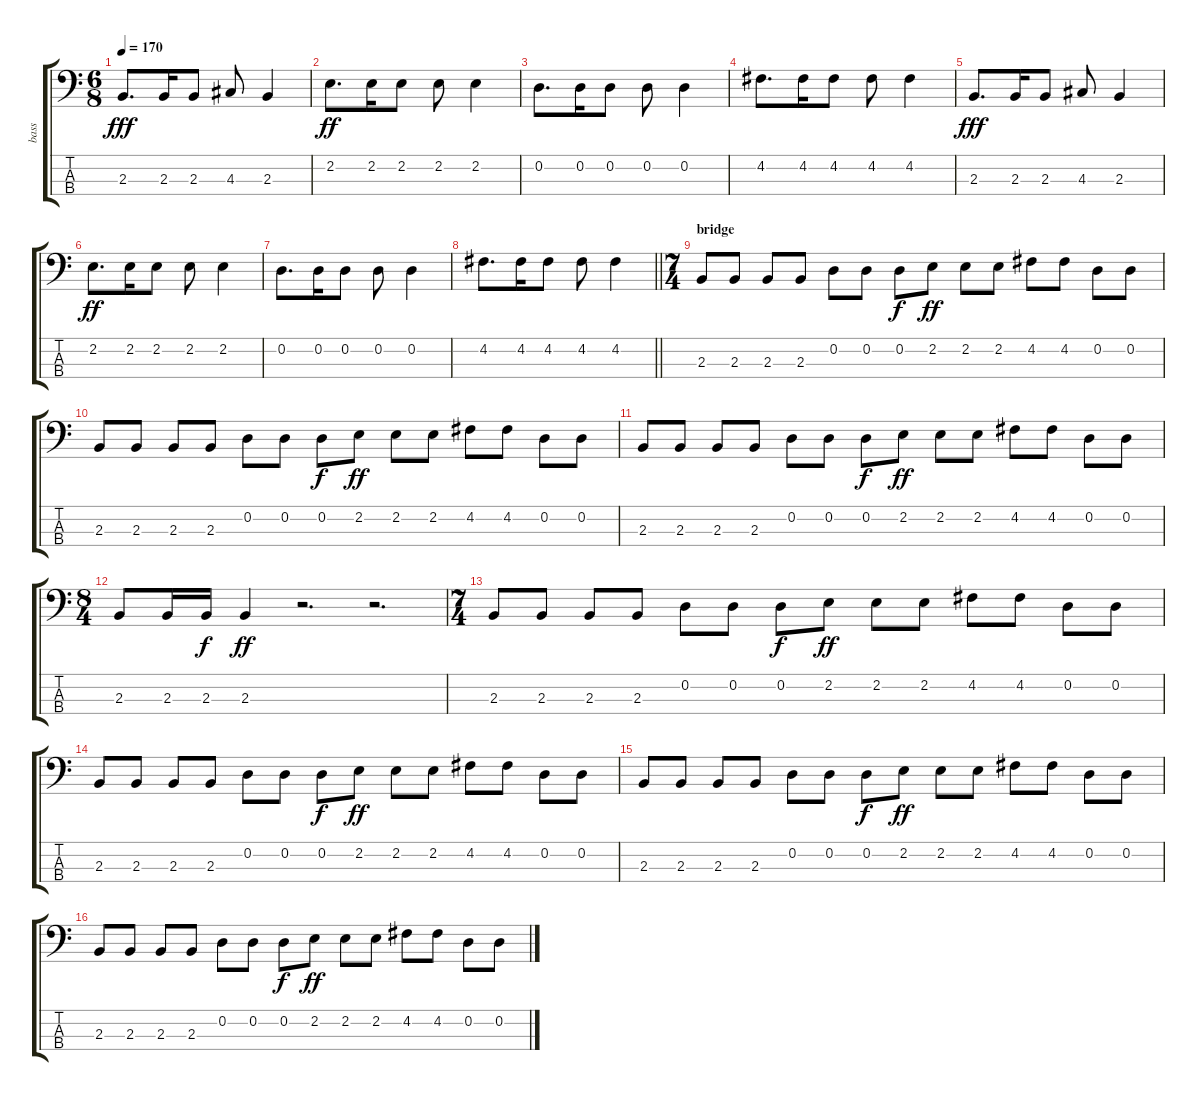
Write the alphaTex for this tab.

\track ("bass" "bass") {instrument electricbassfinger}
\staff {score tabs}
\tuning (G2 D2 A1 E1) {hide}
\ts (6 8)
\tempo 170
\clef f4
\ks c
2.3.8{d dy fff} 2.3.16 2.3.8 4.3.8 2.3.4 |
2.2.8{d dy ff} 2.2.16 2.2.8 2.2.8 2.2.4 |
0.2.8{d} 0.2.16 0.2.8 0.2.8 0.2.4 |
4.2.8{d} 4.2.16 4.2.8 4.2.8 4.2.4 |
2.3.8{d dy fff} 2.3.16 2.3.8 4.3.8 2.3.4 |
2.2.8{d dy ff} 2.2.16 2.2.8 2.2.8 2.2.4 |
0.2.8{d} 0.2.16 0.2.8 0.2.8 0.2.4 |
\barLineRight lightlight
4.2.8{d} 4.2.16 4.2.8 4.2.8 4.2.4 |
\ts (7 4)
\section ("" "bridge")
2.3.8 2.3.8 2.3.8 2.3.8 0.2.8 0.2.8 0.2.8{dy f} 2.2.8{dy ff} 2.2.8 2.2.8 4.2.8 4.2.8 0.2.8 0.2.8 |
2.3.8 2.3.8 2.3.8 2.3.8 0.2.8 0.2.8 0.2.8{dy f} 2.2.8{dy ff} 2.2.8 2.2.8 4.2.8 4.2.8 0.2.8 0.2.8 |
2.3.8 2.3.8 2.3.8 2.3.8 0.2.8 0.2.8 0.2.8{dy f} 2.2.8{dy ff} 2.2.8 2.2.8 4.2.8 4.2.8 0.2.8 0.2.8 |
\ts (8 4)
2.3.8 2.3.16 2.3.16{dy f} 2.3.4{dy ff} r.2{d} r.2{d} |
\ts (7 4)
2.3.8 2.3.8 2.3.8 2.3.8 0.2.8 0.2.8 0.2.8{dy f} 2.2.8{dy ff} 2.2.8 2.2.8 4.2.8 4.2.8 0.2.8 0.2.8 |
2.3.8 2.3.8 2.3.8 2.3.8 0.2.8 0.2.8 0.2.8{dy f} 2.2.8{dy ff} 2.2.8 2.2.8 4.2.8 4.2.8 0.2.8 0.2.8 |
2.3.8 2.3.8 2.3.8 2.3.8 0.2.8 0.2.8 0.2.8{dy f} 2.2.8{dy ff} 2.2.8 2.2.8 4.2.8 4.2.8 0.2.8 0.2.8 |
2.3.8 2.3.8 2.3.8 2.3.8 0.2.8 0.2.8 0.2.8{dy f} 2.2.8{dy ff} 2.2.8 2.2.8 4.2.8 4.2.8 0.2.8 0.2.8
